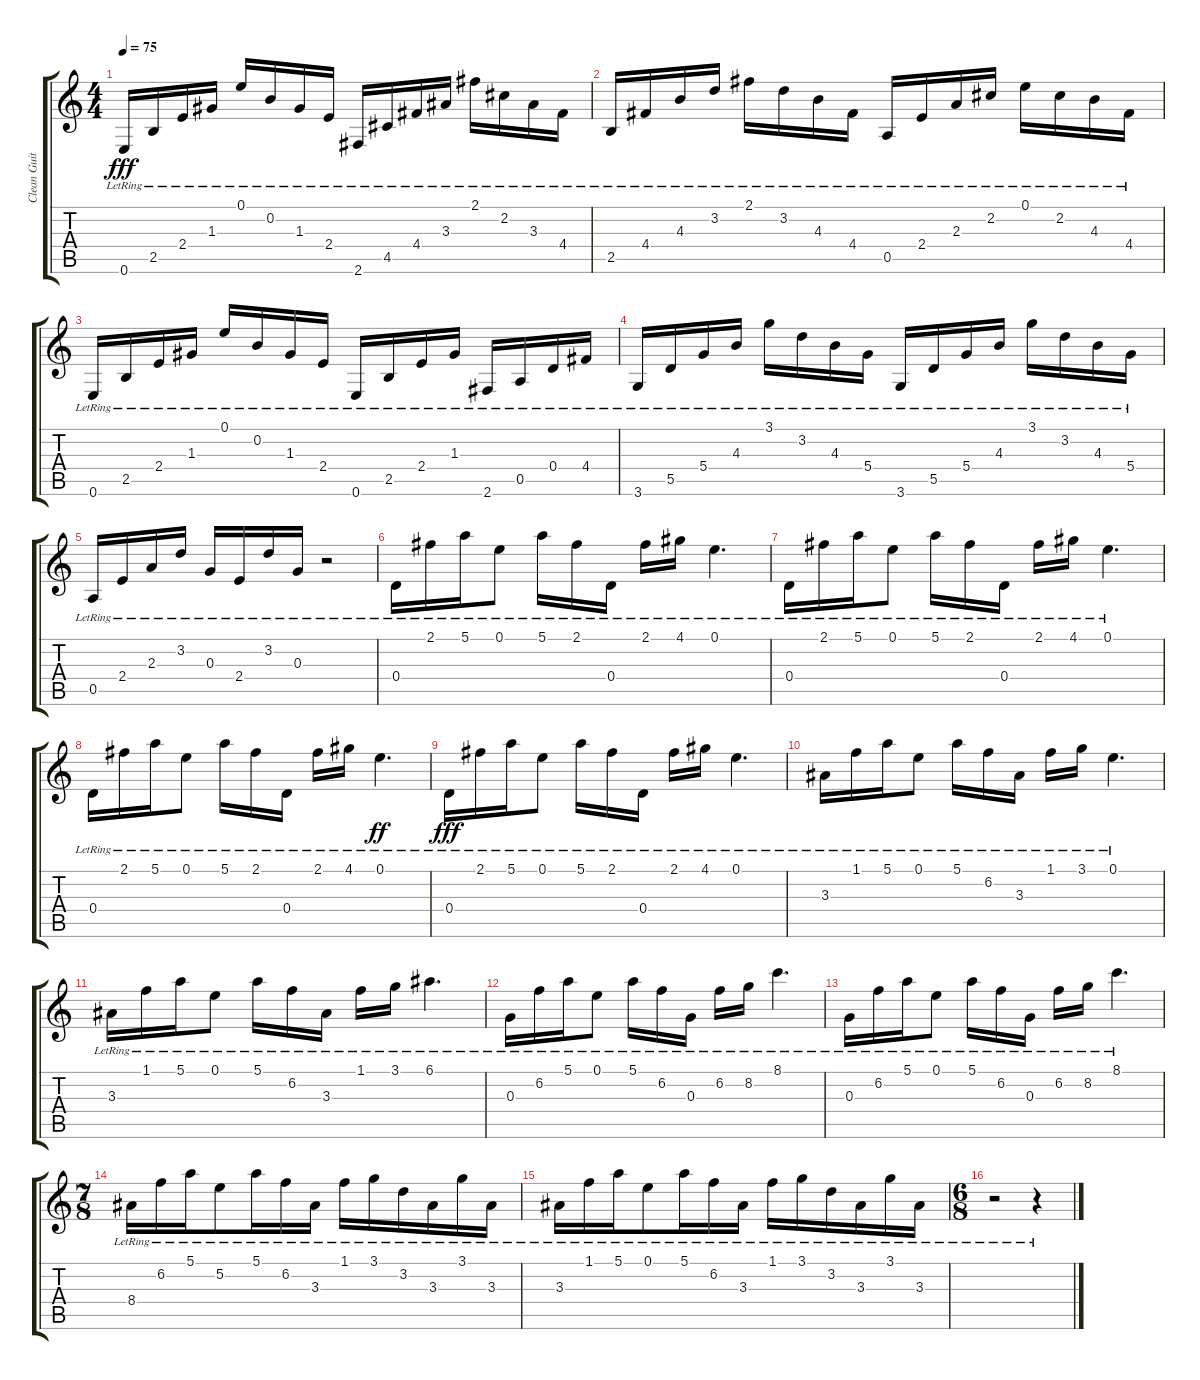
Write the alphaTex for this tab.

\track ("Clean Guitar" "Clean Guit") {instrument electricguitarjazz}
\staff {score tabs}
\tuning (E4 B3 G3 D3 A2 E2) {hide}
\ts (4 4)
\tempo 75
\clef g2
\ks c
0.6{lr}.16{dy fff} 2.5{lr}.16 2.4{lr}.16 1.3{lr}.16 0.1{lr}.16 0.2{lr}.16 1.3{lr}.16 2.4{lr}.16 2.6{lr}.16 4.5{lr}.16 4.4{lr}.16 3.3{lr}.16 2.1{lr}.16 2.2{lr}.16 3.3{lr}.16 4.4{lr}.16 |
2.5{lr}.16 4.4{lr}.16 4.3{lr}.16 3.2{lr}.16 2.1{lr}.16 3.2{lr}.16 4.3{lr}.16 4.4{lr}.16 0.5{lr}.16 2.4{lr}.16 2.3{lr}.16 2.2{lr}.16 0.1{lr}.16 2.2{lr}.16 4.3{lr}.16 4.4{lr}.16 |
0.6{lr}.16 2.5{lr}.16 2.4{lr}.16 1.3{lr}.16 0.1{lr}.16 0.2{lr}.16 1.3{lr}.16 2.4{lr}.16 0.6{lr}.16 2.5{lr}.16 2.4{lr}.16 1.3{lr}.16 2.6{lr}.16 0.5{lr}.16 0.4{lr}.16 4.4{lr}.16 |
3.6{lr}.16 5.5{lr}.16 5.4{lr}.16 4.3{lr}.16 3.1{lr}.16 3.2{lr}.16 4.3{lr}.16 5.4{lr}.16 3.6{lr}.16 5.5{lr}.16 5.4{lr}.16 4.3{lr}.16 3.1{lr}.16 3.2{lr}.16 4.3{lr}.16 5.4{lr}.16 |
0.5{lr}.16 2.4{lr}.16 2.3{lr}.16 3.2{lr}.16 0.3{lr}.16 2.4{lr}.16 3.2{lr}.16 0.3{lr}.16 r.2 |
0.4{lr}.16 2.1{lr}.16 5.1{lr}.16 0.1{lr}.8 5.1{lr}.16 2.1{lr}.16 0.4{lr}.16 2.1{lr}.16 4.1{lr}.16 0.1{lr}.4{d} |
0.4{lr}.16 2.1{lr}.16 5.1{lr}.16 0.1{lr}.8 5.1{lr}.16 2.1{lr}.16 0.4{lr}.16 2.1{lr}.16 4.1{lr}.16 0.1{lr}.4{d} |
0.4{lr}.16 2.1{lr}.16 5.1{lr}.16 0.1{lr}.8 5.1{lr}.16 2.1{lr}.16 0.4{lr}.16 2.1{lr}.16 4.1{lr}.16 0.1{lr}.4{d dy ff} |
0.4{lr}.16{dy fff} 2.1{lr}.16 5.1{lr}.16 0.1{lr}.8 5.1{lr}.16 2.1{lr}.16 0.4{lr}.16 2.1{lr}.16 4.1{lr}.16 0.1{lr}.4{d} |
3.3{lr}.16 1.1{lr}.16 5.1{lr}.16 0.1{lr}.8 5.1{lr}.16 6.2{lr}.16 3.3{lr}.16 1.1{lr}.16 3.1{lr}.16 0.1{lr}.4{d} |
3.3{lr}.16 1.1{lr}.16 5.1{lr}.16 0.1{lr}.8 5.1{lr}.16 6.2{lr}.16 3.3{lr}.16 1.1{lr}.16 3.1{lr}.16 6.1{lr}.4{d} |
0.3{lr}.16 6.2{lr}.16 5.1{lr}.16 0.1{lr}.8 5.1{lr}.16 6.2{lr}.16 0.3{lr}.16 6.2{lr}.16 8.2{lr}.16 8.1{lr}.4{d} |
0.3{lr}.16 6.2{lr}.16 5.1{lr}.16 0.1{lr}.8 5.1{lr}.16 6.2{lr}.16 0.3{lr}.16 6.2{lr}.16 8.2{lr}.16 8.1{lr}.4{d} |
\ts (7 8)
8.4{lr}.16 6.2{lr}.16 5.1{lr}.16 5.2{lr}.8 5.1{lr}.16 6.2{lr}.16 3.3{lr}.16 1.1{lr}.16 3.1{lr}.16 3.2{lr}.16 3.3{lr}.16 3.1{lr}.16 3.3{lr}.16 |
3.3{lr}.16 1.1{lr}.16 5.1{lr}.16 0.1{lr}.8 5.1{lr}.16 6.2{lr}.16 3.3{lr}.16 1.1{lr}.16 3.1{lr}.16 3.2{lr}.16 3.3{lr}.16 3.1{lr}.16 3.3{lr}.16 |
\ts (6 8)
r.2 r.4
